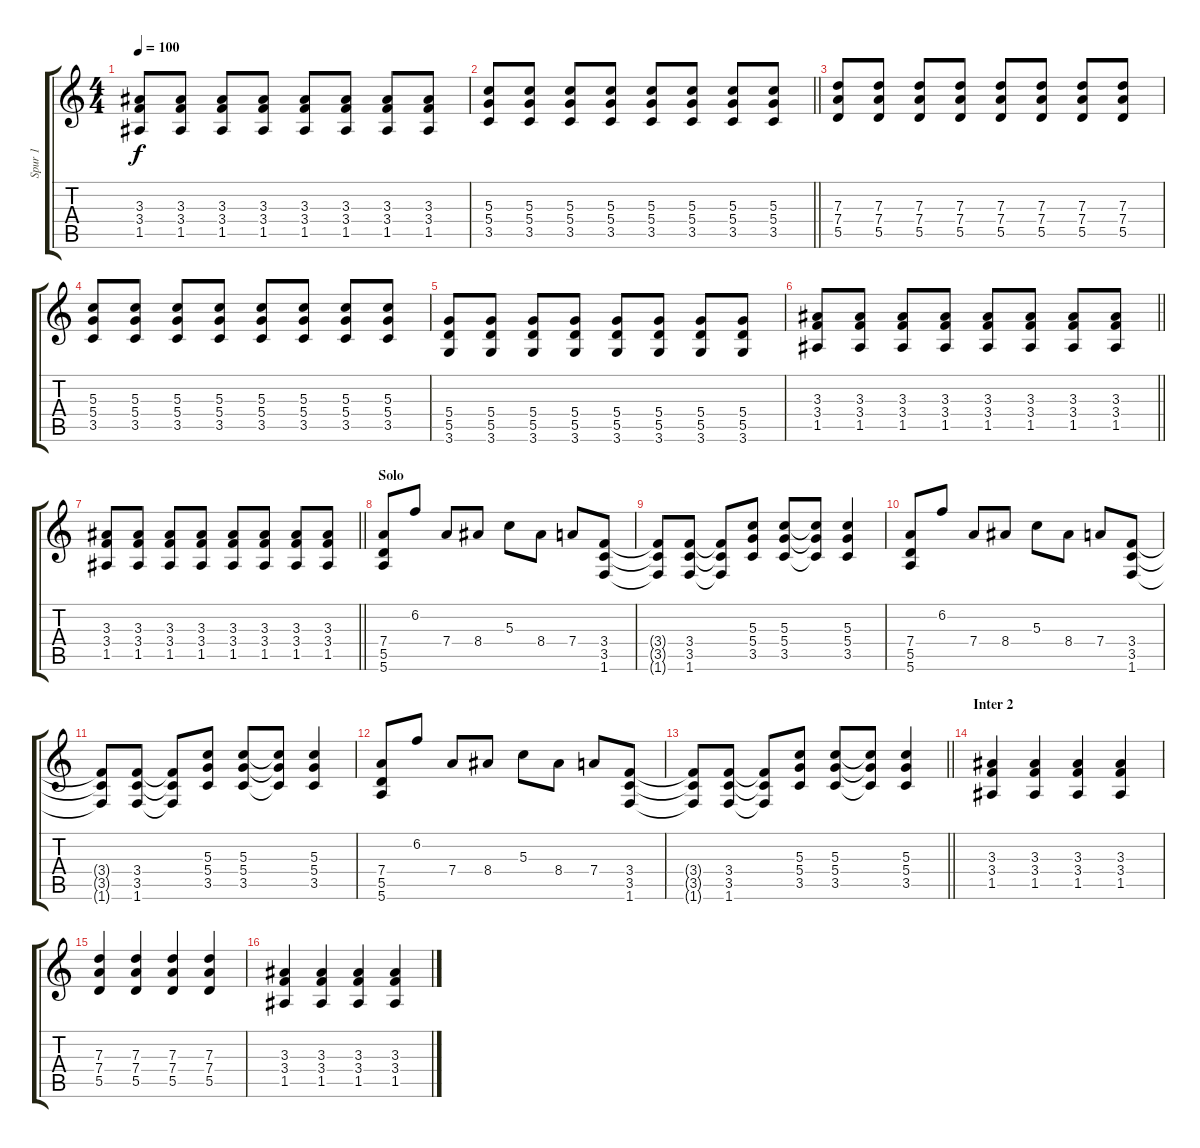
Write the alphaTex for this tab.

\track ("Spur 1" "Spur 1") {instrument electricguitarjazz}
\staff {score tabs}
\tuning (E4 B3 G3 D3 A2 E2) {hide}
\ts (4 4)
\tempo 100
\clef g2
\ks c
(3.3 3.4 1.5).8{dy f} (3.3 3.4 1.5).8 (3.3 3.4 1.5).8 (3.3 3.4 1.5).8 (3.3 3.4 1.5).8 (3.3 3.4 1.5).8 (3.3 3.4 1.5).8 (3.3 3.4 1.5).8 |
\barLineRight lightlight
(5.3 5.4 3.5).8 (5.3 5.4 3.5).8 (5.3 5.4 3.5).8 (5.3 5.4 3.5).8 (5.3 5.4 3.5).8 (5.3 5.4 3.5).8 (5.3 5.4 3.5).8 (5.3 5.4 3.5).8 |
(7.3 7.4 5.5).8 (7.3 7.4 5.5).8 (7.3 7.4 5.5).8 (7.3 7.4 5.5).8 (7.3 7.4 5.5).8 (7.3 7.4 5.5).8 (7.3 7.4 5.5).8 (7.3 7.4 5.5).8 |
(5.3 5.4 3.5).8 (5.3 5.4 3.5).8 (5.3 5.4 3.5).8 (5.3 5.4 3.5).8 (5.3 5.4 3.5).8 (5.3 5.4 3.5).8 (5.3 5.4 3.5).8 (5.3 5.4 3.5).8 |
(5.4 5.5 3.6).8 (5.4 5.5 3.6).8 (5.4 5.5 3.6).8 (5.4 5.5 3.6).8 (5.4 5.5 3.6).8 (5.4 5.5 3.6).8 (5.4 5.5 3.6).8 (5.4 5.5 3.6).8 |
\barLineRight lightlight
(3.3 3.4 1.5).8 (3.3 3.4 1.5).8 (3.3 3.4 1.5).8 (3.3 3.4 1.5).8 (3.3 3.4 1.5).8 (3.3 3.4 1.5).8 (3.3 3.4 1.5).8 (3.3 3.4 1.5).8 |
\barLineRight lightlight
(3.3 3.4 1.5).8 (3.3 3.4 1.5).8 (3.3 3.4 1.5).8 (3.3 3.4 1.5).8 (3.3 3.4 1.5).8 (3.3 3.4 1.5).8 (3.3 3.4 1.5).8 (3.3 3.4 1.5).8 |
\section ("" "Solo")
(7.4 5.5 5.6).8 6.2.8 7.4.8 8.4.8 5.3.8 8.4.8 7.4.8 (3.4 3.5 1.6).8 |
(3.4{t} 3.5{t} 1.6{t}).8 (3.4 3.5 1.6).8 (3.4{t} 3.5{t} 1.6{t}).8 (5.3 5.4 3.5).8 (5.3 5.4 3.5).8 (5.3{t} 5.4{t} 3.5{t}).8 (5.3 5.4 3.5).4 |
(7.4 5.5 5.6).8 6.2.8 7.4.8 8.4.8 5.3.8 8.4.8 7.4.8 (3.4 3.5 1.6).8 |
(3.4{t} 3.5{t} 1.6{t}).8 (3.4 3.5 1.6).8 (3.4{t} 3.5{t} 1.6{t}).8 (5.3 5.4 3.5).8 (5.3 5.4 3.5).8 (5.3{t} 5.4{t} 3.5{t}).8 (5.3 5.4 3.5).4 |
(7.4 5.5 5.6).8 6.2.8 7.4.8 8.4.8 5.3.8 8.4.8 7.4.8 (3.4 3.5 1.6).8 |
\barLineRight lightlight
(3.4{t} 3.5{t} 1.6{t}).8 (3.4 3.5 1.6).8 (3.4{t} 3.5{t} 1.6{t}).8 (5.3 5.4 3.5).8 (5.3 5.4 3.5).8 (5.3{t} 5.4{t} 3.5{t}).8 (5.3 5.4 3.5).4 |
\section ("" "Inter 2")
(3.3 3.4 1.5).4 (3.3 3.4 1.5).4 (3.3 3.4 1.5).4 (3.3 3.4 1.5).4 |
(7.3 7.4 5.5).4 (7.3 7.4 5.5).4 (7.3 7.4 5.5).4 (7.3 7.4 5.5).4 |
(3.3 3.4 1.5).4 (3.3 3.4 1.5).4 (3.3 3.4 1.5).4 (3.3 3.4 1.5).4
